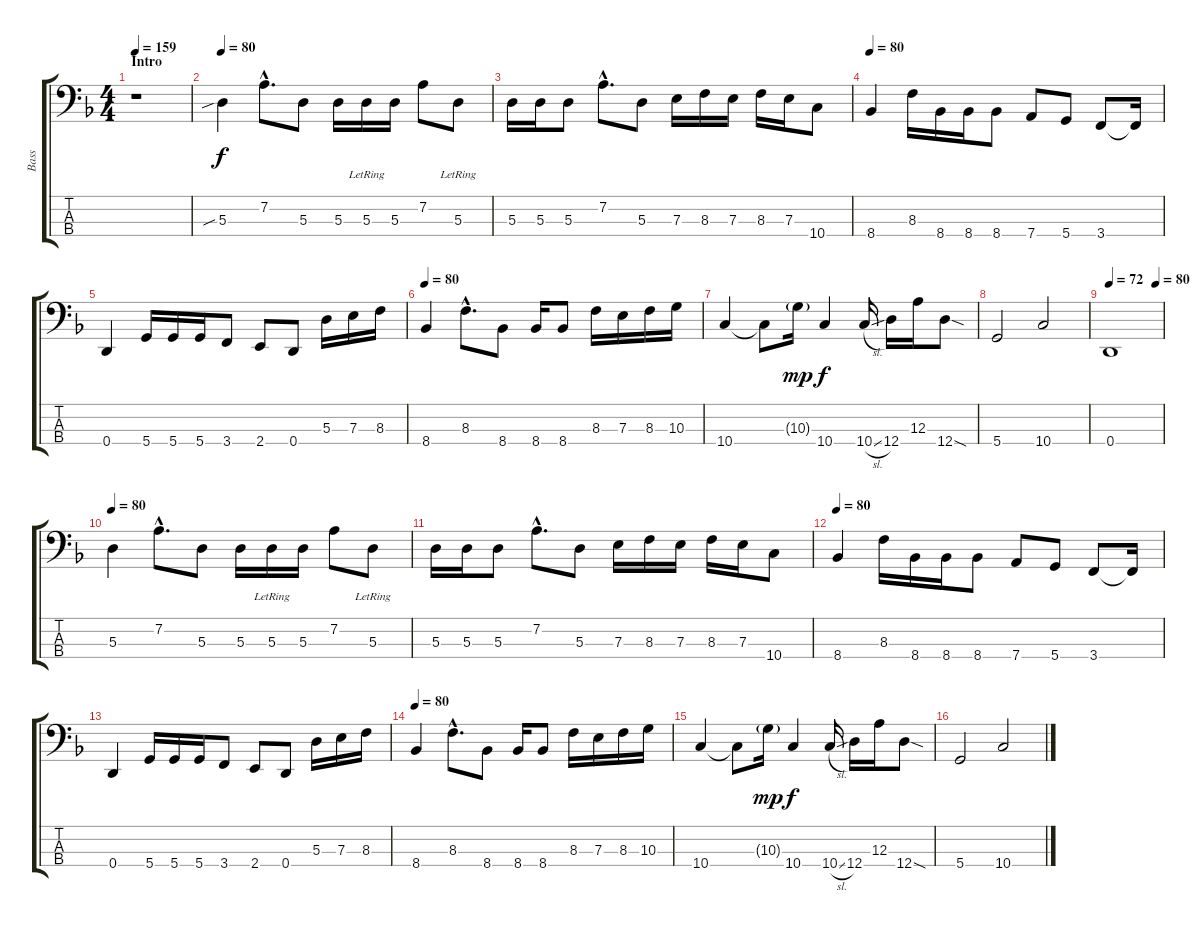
\track ("Bass" "Bass") {instrument electricbassfinger}
\staff {score tabs}
\tuning (G2 D2 A1 D1) {hide}
\ts (4 4)
\section ("" "Intro")
\tempo 159
\tempo 80
\tempo 159
\clef f4
\ks f
r.1{dy f instrument electricbassfinger} |
\tempo 80
5.3{sib}.4 7.2{hac}.8{d} 5.3.8 5.3.16 5.3{lr}.16 5.3.16 7.2.8 5.3{lr}.8 |
5.3.16 5.3.16 5.3.8 7.2{hac}.8{d} 5.3.8 7.3.16 8.3.16 7.3.16 8.3.16 7.3.16 10.4.8 |
\tempo 80
8.4.4 8.3.16 8.4.16 8.4.16 8.4.8 7.4.8 5.4.8 3.4.8 3.4{t}.16 |
0.4.4 5.4.16 5.4.16 5.4.16 3.4.8 2.4.8 0.4.8 5.3.16 7.3.16 8.3.16 |
\tempo 80
8.4.4 8.3{hac}.8{d} 8.4.8 8.4.16 8.4.8 8.3.16 7.3.16 8.3.16 10.3.16 |
10.4.4 10.4{t}.8 10.3{g}.16{dy mp} 10.4.4{dy f} 10.4{sl}.16 12.4.16 12.3.16 12.4{sod}.8 |
5.4.2 10.4.2 |
\tempo 72
\tempo (80 0.875)
0.4.1 |
\tempo 80
5.3.4 7.2{hac}.8{d} 5.3.8 5.3.16 5.3{lr}.16 5.3.16 7.2.8 5.3{lr}.8 |
5.3.16 5.3.16 5.3.8 7.2{hac}.8{d} 5.3.8 7.3.16 8.3.16 7.3.16 8.3.16 7.3.16 10.4.8 |
\tempo 80
8.4.4 8.3.16 8.4.16 8.4.16 8.4.8 7.4.8 5.4.8 3.4.8 3.4{t}.16 |
0.4.4 5.4.16 5.4.16 5.4.16 3.4.8 2.4.8 0.4.8 5.3.16 7.3.16 8.3.16 |
\tempo 80
8.4.4 8.3{hac}.8{d} 8.4.8 8.4.16 8.4.8 8.3.16 7.3.16 8.3.16 10.3.16 |
10.4.4 10.4{t}.8 10.3{g}.16{dy mp} 10.4.4{dy f} 10.4{sl}.16 12.4.16 12.3.16 12.4{sod}.8 |
5.4.2 10.4.2
